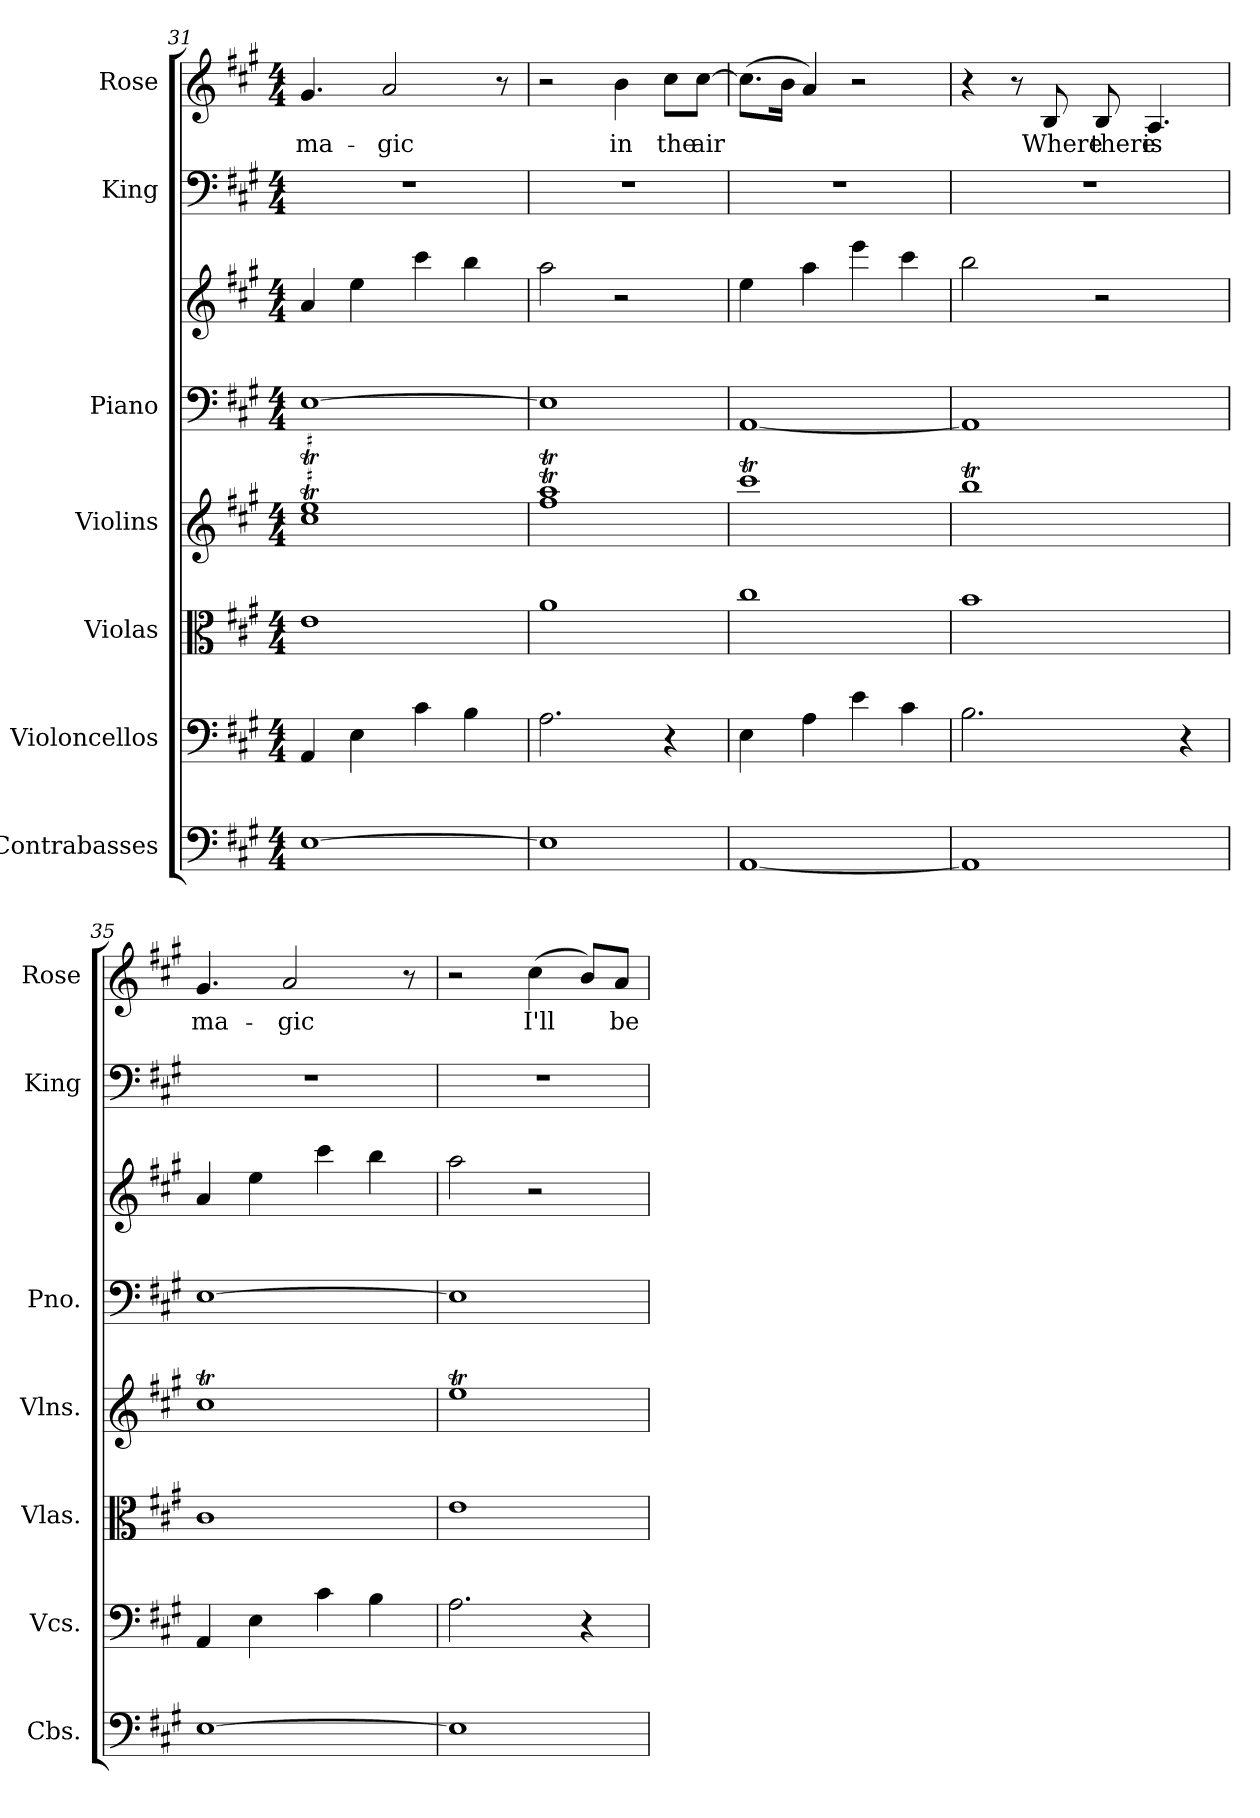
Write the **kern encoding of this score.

**kern	**kern	**kern	**kern	**kern	**kern	**kern	**kern	**text
*part7	*part6	*part5	*part4	*part3	*part3	*part2	*part1	*part1
*staff8	*staff7	*staff6	*staff5	*staff4	*staff3	*staff2	*staff1	*staff1
*I"Contrabasses	*I"Violoncellos	*I"Violas	*I"Violins	*I"Piano	*	*I"King	*I"Rose	*
*I'Cbs.	*I'Vcs.	*I'Vlas.	*I'Vlns.	*I'Pno.	*	*I'King	*I'Rose	*
!!LO:LB:g=z
*clefF4	*clefF4	*clefC3	*clefG2	*clefF4	*clefG2	*clefF4	*clefG2	*
*ITrd7c12	*	*	*	*	*	*	*	*
*k[f#c#g#]	*k[f#c#g#]	*k[f#c#g#]	*k[f#c#g#]	*k[f#c#g#]	*k[f#c#g#]	*k[f#c#g#]	*k[f#c#g#]	*
*M4/4	*M4/4	*M4/4	*M4/4	*M4/4	*M4/4	*M4/4	*M4/4	*
=31	=31	=31	=31	=31	=31	=31	=31	=31
!	!	!	!	!	!	!	!	!LO:LY:b
[1EE	4AA/	1e	1cc#T 1eeT	[1E	4a/	1r	4.g#/	ma-
.	4E\	.	.	.	4ee\	.	.	.
!	!	!	!	!	!	!	!	!LO:LY:b
.	.	.	.	.	.	.	2a/	-gic
.	4c#\	.	.	.	4ccc#\	.	.	.
.	4B\	.	.	.	4bb\	.	.	.
.	.	.	.	.	.	.	8r	.
=32	=32	=32	=32	=32	=32	=32	=32	=32
1EE]	2.A\	1a	1ff#T 1aaT	1E]	2aa\	1r	2r	.
!	!	!	!	!	!	!	!	!LO:LY:b
.	.	.	.	.	2r	.	4b\	in
!	!	!	!	!	!	!	!	!LO:LY:b
.	4r	.	.	.	.	.	8cc#\L	the
!	!	!	!	!	!	!	!	!LO:LY:b
.	.	.	.	.	.	.	[8cc#\J	air
=33	=33	=33	=33	=33	=33	=33	=33	=33
[1AAA	4E\	1cc#	1ccc#t	[1AA	4ee\	1r	(>8.cc#\L]	.
.	.	.	.	.	.	.	16b\Jk	.
.	4A\	.	.	.	4aa\	.	4a/)	.
.	4e\	.	.	.	4eee\	.	2r	.
.	4c#\	.	.	.	4ccc#\	.	.	.
=34	=34	=34	=34	=34	=34	=34	=34	=34
1AAA]	2.B\	1b	1bbT	1AA]	2bb\	1r	4r	.
.	.	.	.	.	.	.	8r	.
!	!	!	!	!	!	!	!	!LO:LY:b
.	.	.	.	.	.	.	8B/	Where
!	!	!	!	!	!	!	!	!LO:LY:b
.	.	.	.	.	2r	.	8B/	there
!	!	!	!	!	!	!	!	!LO:LY:b
.	.	.	.	.	.	.	4.A/	is
.	4r	.	.	.	.	.	.	.
!!LO:PB:g=z
=35	=35	=35	=35	=35	=35	=35	=35	=35
!	!	!	!	!	!	!	!	!LO:LY:b
[1EE	4AA/	1c#	1cc#t	[1E	4a/	1r	4.g#/	ma-
.	4E\	.	.	.	4ee\	.	.	.
!	!	!	!	!	!	!	!	!LO:LY:b
.	.	.	.	.	.	.	2a/	-gic
.	4c#\	.	.	.	4ccc#\	.	.	.
.	4B\	.	.	.	4bb\	.	.	.
.	.	.	.	.	.	.	8r	.
=36	=36	=36	=36	=36	=36	=36	=36	=36
1EE]	2.A\	1e	1eeT	1E]	2aa\	1r	2r	.
!	!	!	!	!	!	!	!	!LO:LY:b
.	.	.	.	.	2r	.	(>4cc#\	I'll
.	4r	.	.	.	.	.	8b/L)	.
!	!	!	!	!	!	!	!	!LO:LY:b
.	.	.	.	.	.	.	8a/J	be
=	=	=	=	=	=	=	=	=
*-	*-	*-	*-	*-	*-	*-	*-	*-
